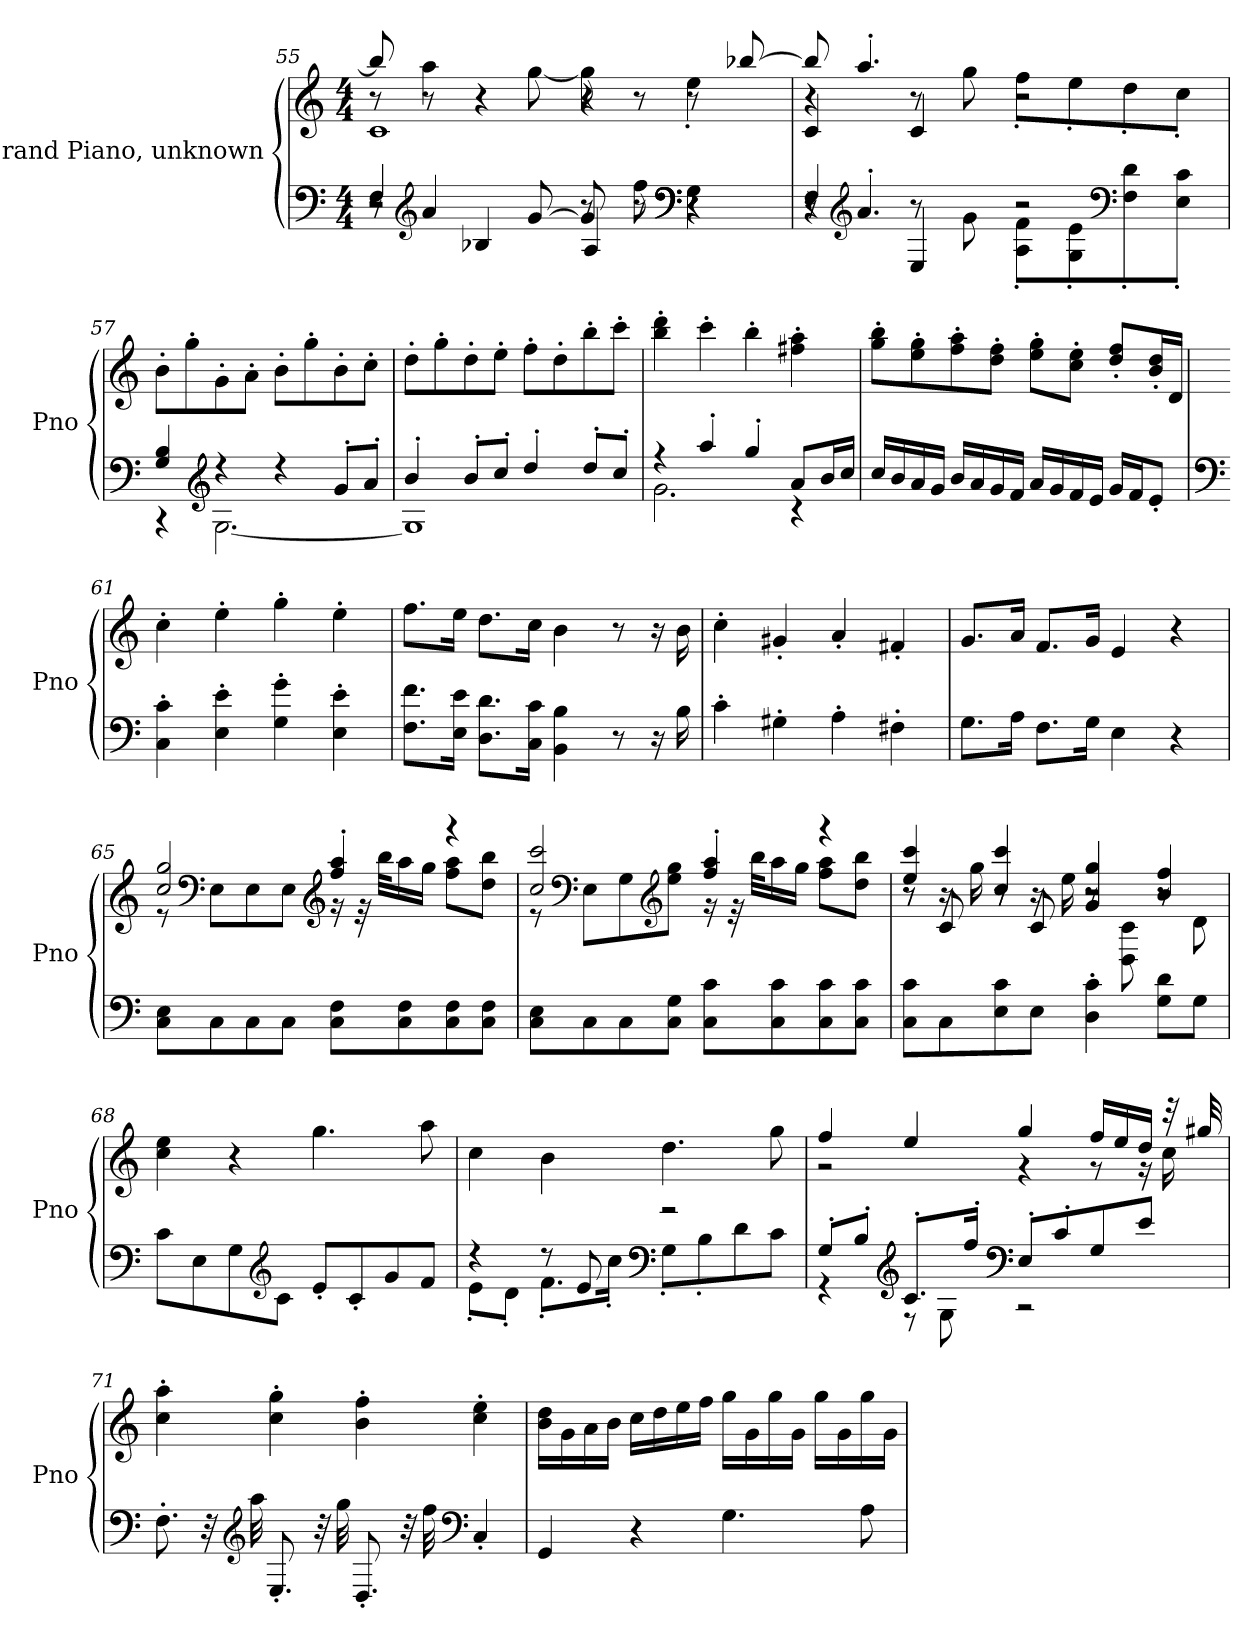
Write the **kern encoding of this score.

**kern	**kern
*part1	*part1
*staff2	*staff1
*I"Grand Piano, unknown	*
*I'Pno	*
*clefF4	*clefG2
*k[]	*k[]
*M4/4	*M4/4
=55	=55
*^	*^
*	*^	*	*^
8r	2r	4F/	8bb-/]	8r	1c
*clefG2	*	*	*	*	*
4a/	.	.	8r	4aa\	.
.	.	4B-X/	4r	.	.
[8g/	.	.	.	[8gg\	.
8g/]	8r	4A/	4r	8gg\]	.
8r	8ff\	.	.	8r	.
*clefF4	*	*	*	*	*
4r	4G\	4r	8r	4ee'\	.
.	.	.	[8bb-X/	.	.
!!LO:PB:g=z	!!	!!
=56	=56	=56	=56	=56	=56
8r	4r	4F/	8bb-/]	4r	4c/
*clefG2	*	*	*	*	*
4.a'/	.	.	4.aa'/	.	.
.	8r	4E/	.	8r	4c/
.	8g\	.	.	8gg\	.
2r	8A\' 8f\'L	2r	2r	8ff'\L	2r
.	8G\' 8e\'	.	.	8ee'\	.
*clefF4	*	*	*	*	*
.	8F\' 8d\'	.	.	8dd'\	.
.	8E\' 8c\'J	.	.	8cc'\J	.
*	*v	*v	*	*	*
*	*	*v	*v	*v
=57	=57	=57
4G/ 4B/	4r	8b'\L
.	.	8gg'\
*clefG2	*	*
4r	[2.G\	8g'\
.	.	8a'\J
4r	.	8b'\L
.	.	8gg'\
8g'/L	.	8b'\
8a'/J	.	8cc'\J
=58	=58	=58
4b'/	1G]	8dd'\L
.	.	8gg'\
8b'/L	.	8dd'\
8cc'/J	.	8ee'\J
4dd'/	.	8ff'\L
.	.	8dd'\
8dd'/L	.	8bb'\
8cc'/J	.	8ccc'\J
=59	=59	=59
4r	2.g\	4bb\' 4ddd\'
4aa'/	.	4ccc'\
4gg'/	.	4bb'\
8a/L	4r	4ff#X\' 4aa\'
16b/L	.	.
16cc/JJ	.	.
*v	*v	*
!!LO:LB:g=z
=60	=60
16cc/LL	8gg\' 8bb\'L
16b/	.
16a/	8ee\' 8gg\'
16g/JJ	.
16b/LL	8ff\' 8aa\'
16a/	.
16g/	8dd\' 8ff\'J
16f/JJ	.
16a/LL	8ee\' 8gg\'L
16g/	.
16f/	8cc\' 8ee\'J
16e/JJ	.
16g/LL	8dd/' 8ff/'L
16f/J	.
8e'/J	16b/' 16dd/'L
.	16d/JJ
=61	=61
*clefF4	*
4C\' 4c\'	4cc'\
4E\' 4e\'	4ee'\
4G\' 4g\'	4gg'\
4E\' 4e\'	4ee'\
=62	=62
8.F\ 8.f\L	8.ff\L
16E\ 16e\Jk	16ee\Jk
8.D\ 8.d\L	8.dd\L
16C\ 16c\Jk	16cc\Jk
4BB\ 4B\	4b\
8r	8r
16r	16r
16B\	16b\
=63	=63
4c'\	4cc'\
4G#X'\	4g#X'/
4A'\	4a'/
4F#X'\	4f#X'/
=64	=64
8.G\L	8.g/L
16A\Jk	16a/Jk
8.F\L	8.f/L
16G\Jk	16g/Jk
4E\	4e/
4r	4r
!!LO:LB:g=z
=65	=65
*	*^
8C\ 8E\L	2cc/ 2gg/	8r
*	*clefF4	*
8C\	.	8E\L
8C\	.	8E\
8C\J	.	8E\J
*	*clefG2	*
8C\ 8F\L	4ff/' 4aa/'	16r
.	.	32r
.	.	32bb\KLL
8C\ 8F\	.	16aa\
.	.	16gg\JJ
8C\ 8F\	4r	8ff\ 8aa\L
8C\ 8F\J	.	8dd\ 8bb\J
=66	=66	=66
8C\ 8E\L	2cc/ 2ccc/	8r
*	*clefF4	*
8C\	.	8E\L
8C\	.	8G\
*	*clefG2	*
8C\ 8G\J	.	8ee\ 8gg\J
8C\ 8c\L	4ff/' 4aa/'	16r
.	.	32r
.	.	32bb\KLL
8C\ 8c\	.	16aa\
.	.	16gg\JJ
8C\ 8c\	4r	8ff\ 8aa\L
8C\ 8c\J	.	8dd\ 8bb\J
=67	=67	=67
*	*	*^
8C\ 8c\L	4ee/ 4ccc/	8r	8r
8C\	.	16r	8c/
.	.	16gg\	.
8E\ 8c\	4cc/ 4ccc/	8r	8r
8E\J	.	16r	8c/
.	.	16ee\	.
4D\' 4c\'	4g/ 4gg/	8r	2r
.	.	8D\ 8c\	.
8G\ 8d\L	4b/ 4ff/	8r	.
8G\J	.	8d\	.
*	*v	*v	*v
!!LO:LB:g=z
=68	=68
8c\L	4cc\ 4ee\
8E\	.
8G\	4r
*clefG2	*
8c\J	.
8e'/L	4.gg\
8c'/	.
8g/	.
8f/J	8aa\
=69	=69
*^	*
4r	8e'\L	4cc\
.	8d'\J	.
8r	8.f'\L	4b\
8e/	.	.
.	16cc'\Jk	.
*clefF4	*	*
2r	8G'\L	4.dd\
.	8B'\	.
.	8d\	.
.	8c\J	8gg\
=70	=70	=70
*	*	*^
8G'/L	4r	4ff/	2r
8B'/J	.	.	.
*clefG2	*	*	*
8.c'/L	8r	4ee/	.
.	8G\	.	.
16ff'/Jk	.	.	.
*clefF4	*	*	*
8E'/L	2r	4gg/	4r
8c'/	.	.	.
8G/	.	16ff/LL	8r
.	.	16ee/	.
8e/J	.	16dd/JJ	16r
.	.	32r	16cc\
.	.	32gg#X/	.
*v	*v	*	*
*	*v	*v
!!LO:LB:g=z
=71	=71
8.F'\	4cc\' 4aa\'
32r	.
*clefG2	*
32aa\	.
8.E'/	4cc\' 4gg\'
32r	.
32gg\	.
8.D'/	4b\' 4ff\'
32r	.
32ff\	.
*clefF4	*
4C'/	4cc\' 4ee\'
=72	=72
4GG/	16b\ 16dd\LL
.	16g\
.	16a\
.	16b\JJ
4r	16cc\LL
.	16dd\
.	16ee\
.	16ff\JJ
4.G\	16gg\LL
.	16g\
.	16gg\
.	16g\JJ
.	16gg\LL
.	16g\
8A\	16gg\
.	16g\JJ
=	=
*-	*-
